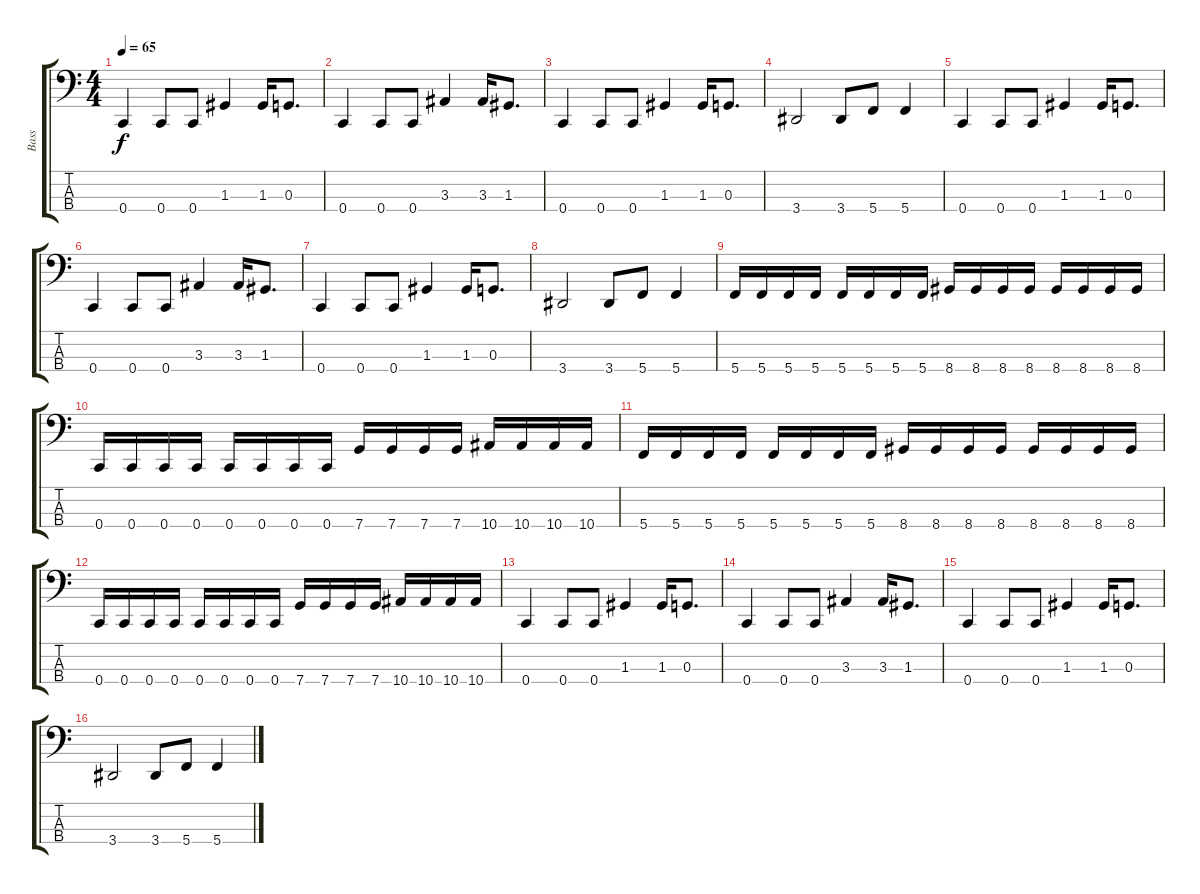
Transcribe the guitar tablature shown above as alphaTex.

\track ("Bass" "Bass") {instrument electricbassfinger}
\staff {score tabs}
\tuning (F2 C2 G1 C1) {hide}
\ts (4 4)
\tempo 65
\clef f4
\ks c
0.4.4{dy f} 0.4.8 0.4.8 1.3.4 1.3.16 0.3.8{d} |
0.4.4 0.4.8 0.4.8 3.3.4 3.3.16 1.3.8{d} |
0.4.4 0.4.8 0.4.8 1.3.4 1.3.16 0.3.8{d} |
3.4.2 3.4.8 5.4.8 5.4.4 |
0.4.4 0.4.8 0.4.8 1.3.4 1.3.16 0.3.8{d} |
0.4.4 0.4.8 0.4.8 3.3.4 3.3.16 1.3.8{d} |
0.4.4 0.4.8 0.4.8 1.3.4 1.3.16 0.3.8{d} |
3.4.2 3.4.8 5.4.8 5.4.4 |
5.4.16 5.4.16 5.4.16 5.4.16 5.4.16 5.4.16 5.4.16 5.4.16 8.4.16 8.4.16 8.4.16 8.4.16 8.4.16 8.4.16 8.4.16 8.4.16 |
0.4.16 0.4.16 0.4.16 0.4.16 0.4.16 0.4.16 0.4.16 0.4.16 7.4.16 7.4.16 7.4.16 7.4.16 10.4.16 10.4.16 10.4.16 10.4.16 |
5.4.16 5.4.16 5.4.16 5.4.16 5.4.16 5.4.16 5.4.16 5.4.16 8.4.16 8.4.16 8.4.16 8.4.16 8.4.16 8.4.16 8.4.16 8.4.16 |
0.4.16 0.4.16 0.4.16 0.4.16 0.4.16 0.4.16 0.4.16 0.4.16 7.4.16 7.4.16 7.4.16 7.4.16 10.4.16 10.4.16 10.4.16 10.4.16 |
0.4.4 0.4.8 0.4.8 1.3.4 1.3.16 0.3.8{d} |
0.4.4 0.4.8 0.4.8 3.3.4 3.3.16 1.3.8{d} |
0.4.4 0.4.8 0.4.8 1.3.4 1.3.16 0.3.8{d} |
3.4.2 3.4.8 5.4.8 5.4.4
